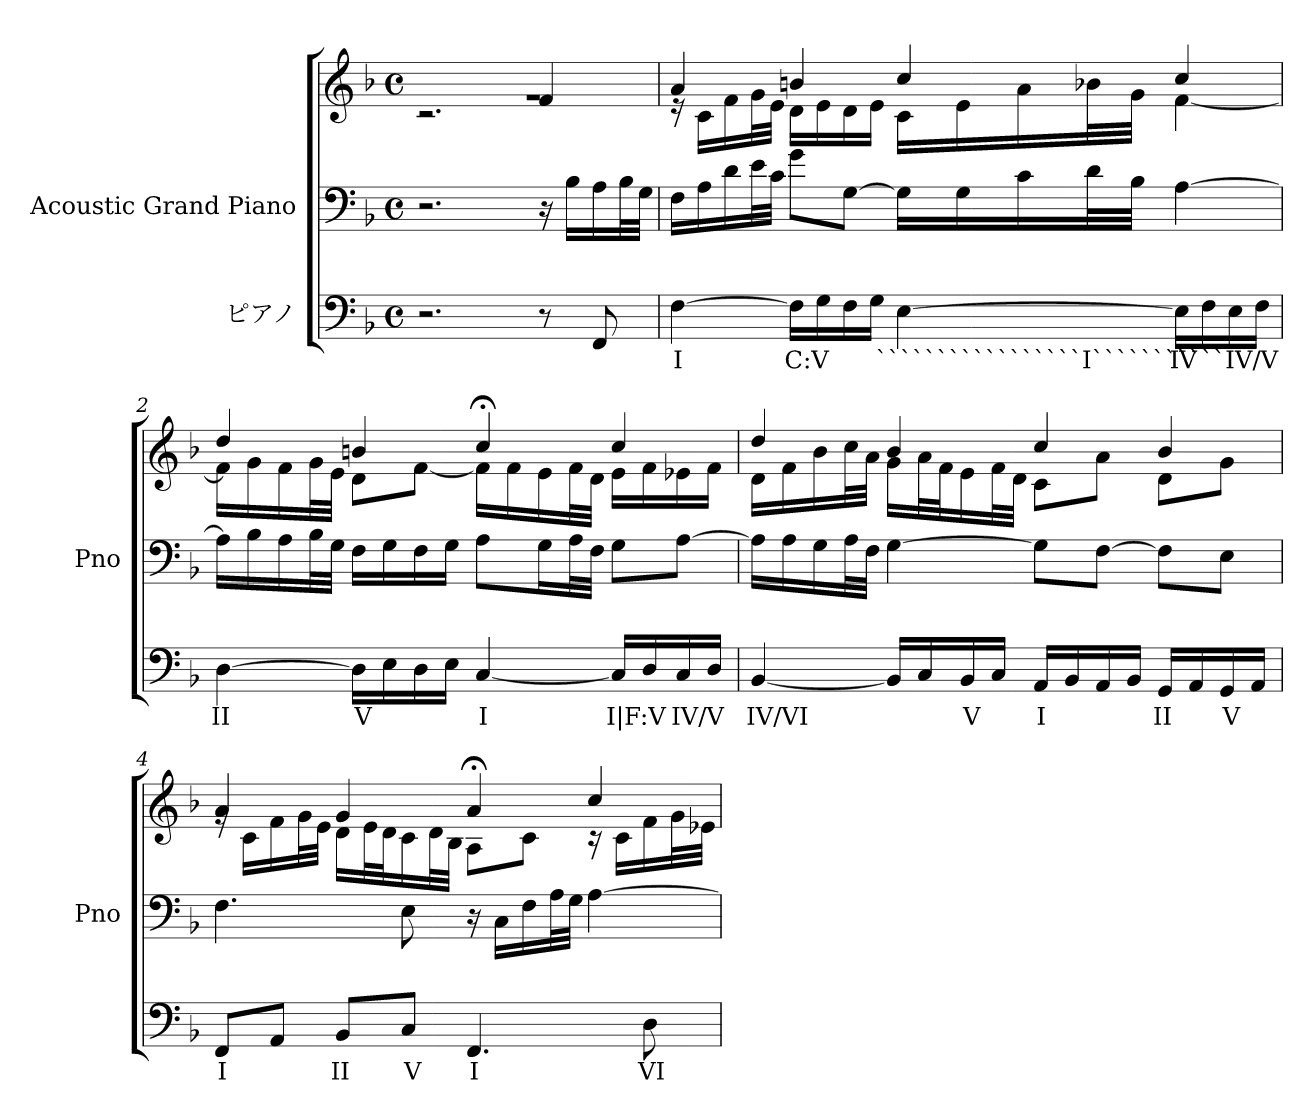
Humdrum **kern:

**kern	**text	**kern	**kern
*part2	*part2	*part1	*part1
*staff3	*staff3	*staff2	*staff1
*I"ピアノ	*	*I"Acoustic Grand Piano	*
*	*	*I'Pno	*
*clefF4	*	*clefF4	*clefG2
*k[b-]	*	*k[b-]	*k[b-]
*F:	*	*F:	*F:
*M4/4	*	*M4/4	*M4/4
*met(c)	*	*met(c)	*met(c)
*MM120	*	*MM120	*MM120
=	=	=	=
*	*	*	*^
2.r	.	2.r	2.rc	1rg
!	!LO:LY:b	!	!	!
8r	F:I	16r	4f/	.
.	.	16B-\LL	.	.
8FF/	.	16A\	.	.
.	.	32B-\L	.	.
.	.	32G\JJJ	.	.
=1	=1	=1	=1	=1
!	!LO:LY:b	!	!	!
[4F\	I	16F\LL	4a/	16re
.	.	16A\	.	16c\LL
.	.	16d\	.	16f\
.	.	32e\L	.	32g\L
.	.	32c\JJJ	.	32e\JJJ
!	!LO:LY:b	!	!	!
16F\LL]	C:V	8g\L	4bn/	16d\LL
16G\	.	.	.	16e\
16F\	.	[8G\J	.	16d\
16G\JJ	.	.	.	16e\JJ
!	!LO:LY:b	!	!	!
[4E\	`````````````````I```````````IV/V	16G\LL]	4cc/	16c\LL
.	.	16G\	.	16e\
.	.	16c\	.	16a\
.	.	32d\L	.	32b-X\L
.	.	32B-\JJJ	.	32g\JJJ
!	!LO:LY:b	!	!	!
16E\LL]	IV	[4A\	4cc/	[<4f\
16F\	.	.	.	.
16E\	.	.	.	.
16F\JJ	.	.	.	.
=2	=2	=2	=2	=2
!	!LO:LY:b	!	!	!
[4D\	II	16A\LL]	4dd/	16f\LL]
.	.	16B-\	.	16g\
.	.	16A\	.	16f\
.	.	32B-\L	.	32g\L
.	.	32G\JJJ	.	32e\JJJ
!	!LO:LY:b	!	!	!
16D\LL]	V	16F\LL	4bn/	8d\L
16E\	.	16G\	.	.
16D\	.	16F\	.	[<8f\J
16E\JJ	.	16G\JJ	.	.
!	!LO:LY:b	!	!	!
[4C/	I	8A\L	4cc;</	16f\LL]
.	.	.	.	16f\
.	.	16G\L	.	16e\
.	.	32A\L	.	32f\L
.	.	32F\JJJ	.	32d\JJJ
!	!LO:LY:b	!	!	!
16C/LL]	I|F:V	8G\L	4cc/	16e\LL
16D/	.	.	.	16f\
!	!LO:LY:b	!	!	!
16C/	IV/V	[8A\J	.	16e-X\
16D/JJ	.	.	.	16f\JJ
!!LO:LB:g=z	!!
=3	=3	=3	=3	=3
!	!LO:LY:b	!	!	!
[4BB-/	IV/VI	16A\LL]	4dd/	16d\LL
.	.	16A\	.	16f\
.	.	16G\	.	16b-\
.	.	32A\L	.	32cc\L
.	.	32F\JJJ	.	32a\JJJ
16BB-/LL]	.	[4G\	4b-/	16g\LL
16C/	.	.	.	32a\L
.	.	.	.	32f\J
!	!LO:LY:b	!	!	!
16BB-/	V	.	.	16e\
16C/JJ	.	.	.	32f\L
.	.	.	.	32d\JJJ
!	!LO:LY:b	!	!	!
16AA/LL	I	8G\L]	4cc/	8c\L
16BB-/	.	.	.	.
16AA/	.	[8F\J	.	8a\J
16BB-/JJ	.	.	.	.
!	!LO:LY:b	!	!	!
16GG/LL	II	8F\L]	4b-/	8d\L
16AA/	.	.	.	.
!	!LO:LY:b	!	!	!
16GG/	V	8E\J	.	8g\J
16AA/JJ	.	.	.	.
=4	=4	=4	=4	=4
!	!LO:LY:b	!	!	!
8FF/L	I	4.F\	4a/	16rg
.	.	.	.	16c\LL
8AA/J	.	.	.	16f\
.	.	.	.	32g\L
.	.	.	.	32e\JJJ
!	!LO:LY:b	!	!	!
8BB-/L	II	.	4g/	16d\LL
.	.	.	.	32e\L
.	.	.	.	32d\J
!	!LO:LY:b	!	!	!
8C/J	V	8E\	.	16c\
.	.	.	.	32d\L
.	.	.	.	32B-\JJJ
!	!LO:LY:b	!	!	!
4.FF/	I	16r	4a;</	8A\L
.	.	16C\LL	.	.
.	.	16F\	.	8c\J
.	.	32A\L	.	.
.	.	32G\JJJ	.	.
.	.	[4A\	4cc/	16rc
.	.	.	.	16c\LL
!	!LO:LY:b	!	!	!
8D\	VI	.	.	16f\
.	.	.	.	32g\L
.	.	.	.	32e-X\JJJ
*	*	*	*v	*v
=	=	=	=
*-	*-	*-	*-
